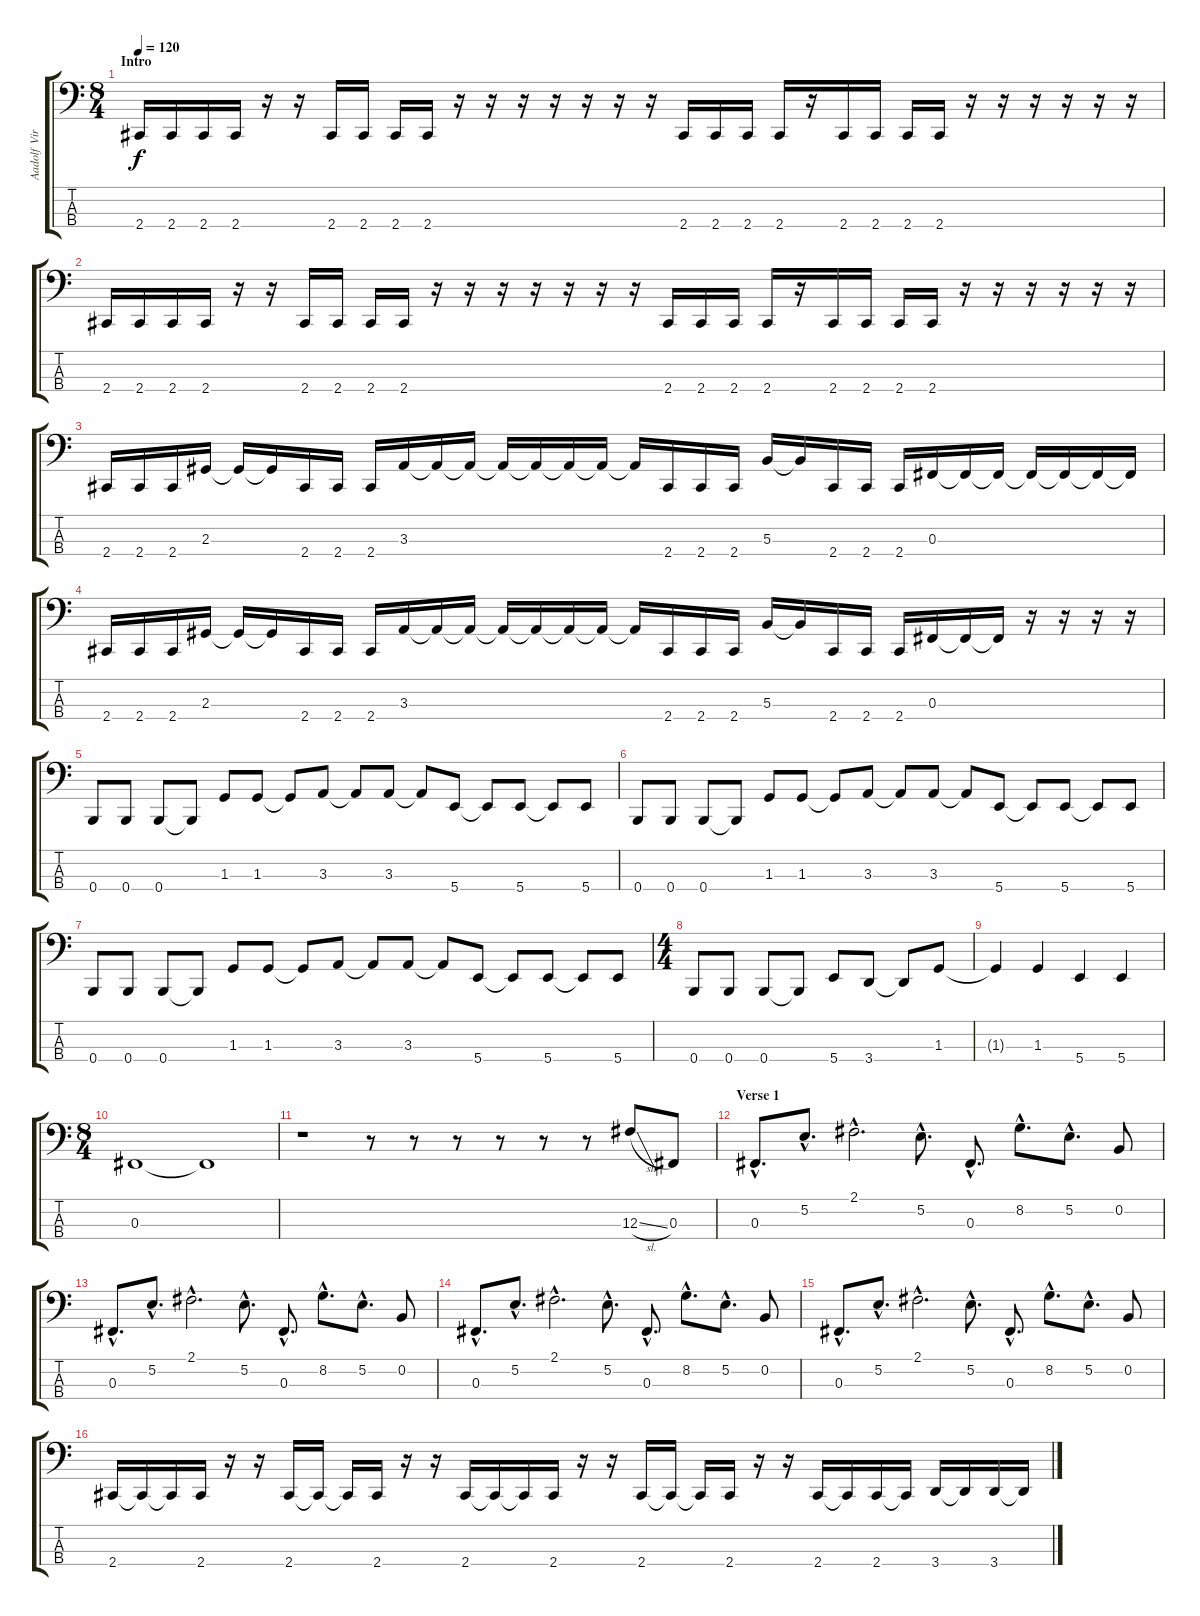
\track ("Aadolf Virtanen" "Aadolf Vir") {instrument electricbasspick}
\staff {score tabs}
\tuning (E2 B1 Gb1 B0) {hide}
\ts (8 4)
\section ("" "Intro")
\tempo 120
\clef f4
\ks c
2.4.16{dy f instrument electricbasspick} 2.4.16 2.4.16 2.4.16 r.16 r.16 2.4.16 2.4.16 2.4.16 2.4.16 r.16 r.16 r.16 r.16 r.16 r.16 r.16 2.4.16 2.4.16 2.4.16 2.4.16 r.16 2.4.16 2.4.16 2.4.16 2.4.16 r.16 r.16 r.16 r.16 r.16 r.16 |
2.4.16 2.4.16 2.4.16 2.4.16 r.16 r.16 2.4.16 2.4.16 2.4.16 2.4.16 r.16 r.16 r.16 r.16 r.16 r.16 r.16 2.4.16 2.4.16 2.4.16 2.4.16 r.16 2.4.16 2.4.16 2.4.16 2.4.16 r.16 r.16 r.16 r.16 r.16 r.16 |
2.4.16 2.4.16 2.4.16 2.3.16 2.3{t}.16 2.3{t}.16 2.4.16 2.4.16 2.4.16 3.3.16 3.3{t}.16 3.3{t}.16 3.3{t}.16 3.3{t}.16 3.3{t}.16 3.3{t}.16 3.3{t}.16 2.4.16 2.4.16 2.4.16 5.3.16 5.3{t}.16 2.4.16 2.4.16 2.4.16 0.3.16 0.3{t}.16 0.3{t}.16 0.3{t}.16 0.3{t}.16 0.3{t}.16 0.3{t}.16 |
2.4.16 2.4.16 2.4.16 2.3.16 2.3{t}.16 2.3{t}.16 2.4.16 2.4.16 2.4.16 3.3.16 3.3{t}.16 3.3{t}.16 3.3{t}.16 3.3{t}.16 3.3{t}.16 3.3{t}.16 3.3{t}.16 2.4.16 2.4.16 2.4.16 5.3.16 5.3{t}.16 2.4.16 2.4.16 2.4.16 0.3.16 0.3{t}.16 0.3{t}.16 r.16 r.16 r.16 r.16 |
0.4.8 0.4.8 0.4.8 0.4{t}.8 1.3.8 1.3.8 1.3{t}.8 3.3.8 3.3{t}.8 3.3.8 3.3{t}.8 5.4.8 5.4{t}.8 5.4.8 5.4{t}.8 5.4.8 |
0.4.8 0.4.8 0.4.8 0.4{t}.8 1.3.8 1.3.8 1.3{t}.8 3.3.8 3.3{t}.8 3.3.8 3.3{t}.8 5.4.8 5.4{t}.8 5.4.8 5.4{t}.8 5.4.8 |
0.4.8 0.4.8 0.4.8 0.4{t}.8 1.3.8 1.3.8 1.3{t}.8 3.3.8 3.3{t}.8 3.3.8 3.3{t}.8 5.4.8 5.4{t}.8 5.4.8 5.4{t}.8 5.4.8 |
\ts (4 4)
0.4.8 0.4.8 0.4.8 0.4{t}.8 5.4.8 3.4.8 3.4{t}.8 1.3.8 |
1.3{t}.4 1.3.4 5.4.4 5.4.4 |
\ts (8 4)
0.3.1 0.3{t}.1 |
r.1 r.8 r.8 r.8 r.8 r.8 r.8 12.3{sl}.8 0.3.8 |
\section ("" "Verse 1")
0.3{hac}.8{d} 5.2{hac}.8{d} 2.1{hac}.2{d} 5.2{hac}.8{d} 0.3{hac}.8{d} 8.2{hac}.8{d} 5.2{hac}.8{d} 0.2.8 |
0.3{hac}.8{d} 5.2{hac}.8{d} 2.1{hac}.2{d} 5.2{hac}.8{d} 0.3{hac}.8{d} 8.2{hac}.8{d} 5.2{hac}.8{d} 0.2.8 |
0.3{hac}.8{d} 5.2{hac}.8{d} 2.1{hac}.2{d} 5.2{hac}.8{d} 0.3{hac}.8{d} 8.2{hac}.8{d} 5.2{hac}.8{d} 0.2.8 |
0.3{hac}.8{d} 5.2{hac}.8{d} 2.1{hac}.2{d} 5.2{hac}.8{d} 0.3{hac}.8{d} 8.2{hac}.8{d} 5.2{hac}.8{d} 0.2.8 |
2.4.16 2.4{t}.16 2.4{t}.16 2.4.16 r.16 r.16 2.4.16 2.4{t}.16 2.4{t}.16 2.4.16 r.16 r.16 2.4.16 2.4{t}.16 2.4{t}.16 2.4.16 r.16 r.16 2.4.16 2.4{t}.16 2.4{t}.16 2.4.16 r.16 r.16 2.4.16 2.4{t}.16 2.4.16 2.4{t}.16 3.4.16 3.4{t}.16 3.4.16 3.4{t}.16
